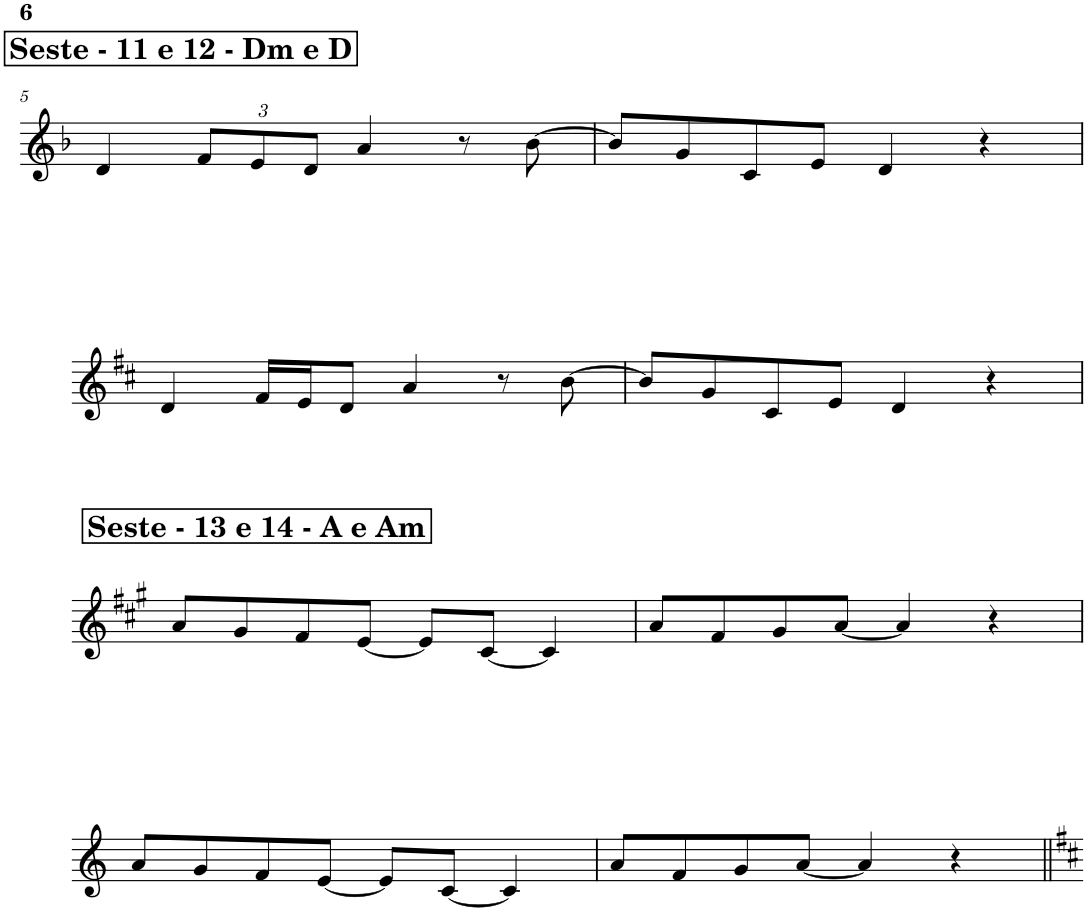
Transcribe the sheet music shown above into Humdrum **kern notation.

**kern
*part1
*staff1
*I"Piano
*I'Pno.
!!LO:PB:g=z
*clefG2
*k[b-]
*M4/4
!!LO:REH:place=s1:a:B:cj:fs=14:t=Seste - 11 e 12 - Dm e D
=5
4d/
*Xbrackettup
12f/L
12e/
12d/J
4a/
8r
[8b-\
=6
8b-/L]
8g/
8c/
8e/J
4d/
4r
!!LO:LB:g=z
=1
*k[f#c#]
4d/
16f#/LL
16e/J
8d/J
4a/
8r
[8b\
=2
8b/L]
8g/
8c#/
8e/J
4d/
4r
!!LO:LB:g=z
!!LO:REH:place=s1:a:B:cj:fs=14:t=Seste - 13 e 14 - A e Am
=1
*k[f#c#g#]
8a/L
8g#/
8f#/
[8e/J
8e/L]
[8c#/J
4c#/]
=2
8a/L
8f#/
8g#/
[8a/J
4a/]
4r
!!LO:LB:g=z
=1
*k[]
8a/L
8g/
8f/
[8e/J
8e/L]
[8c/J
4c/]
=2
8a/L
8f/
8g/
[8a/J
4a/]
4r
=||
*-
